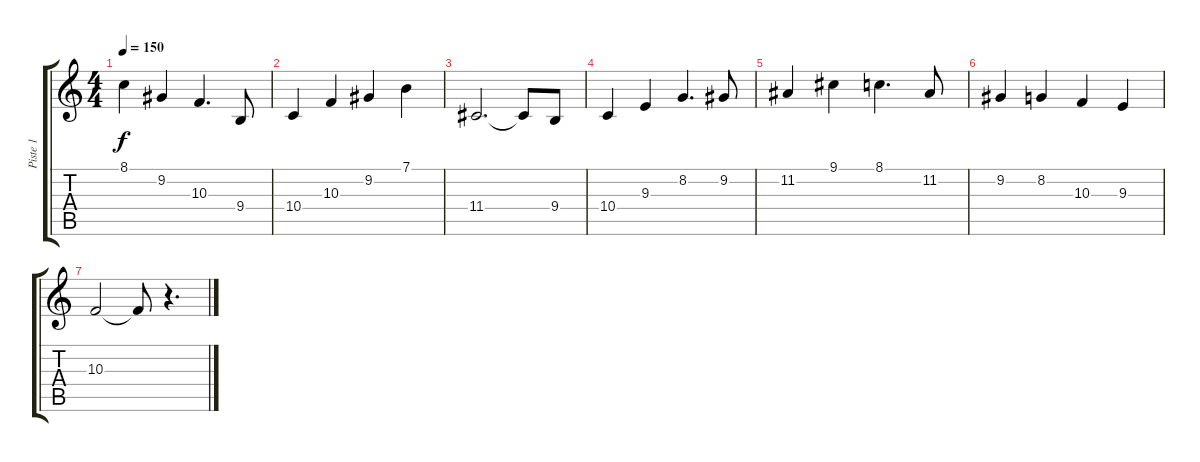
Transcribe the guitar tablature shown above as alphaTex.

\track ("Piste 1" "Piste 1") {instrument voiceoohs}
\staff {score tabs}
\tuning (E4 B3 G3 D3 A2 E2) {hide}
\ts (4 4)
\tempo 150
\clef g2
\ks c
8.1.4{dy f} 9.2.4 10.3.4{d} 9.4.8 |
10.4.4 10.3.4 9.2.4 7.1.4 |
11.4.2{d} 11.4{t}.8 9.4.8 |
10.4.4 9.3.4 8.2.4{d} 9.2.8 |
11.2.4 9.1.4 8.1.4{d} 11.2.8 |
9.2.4 8.2.4 10.3.4 9.3.4 |
10.3.2 10.3{t}.8 r.4{d}
